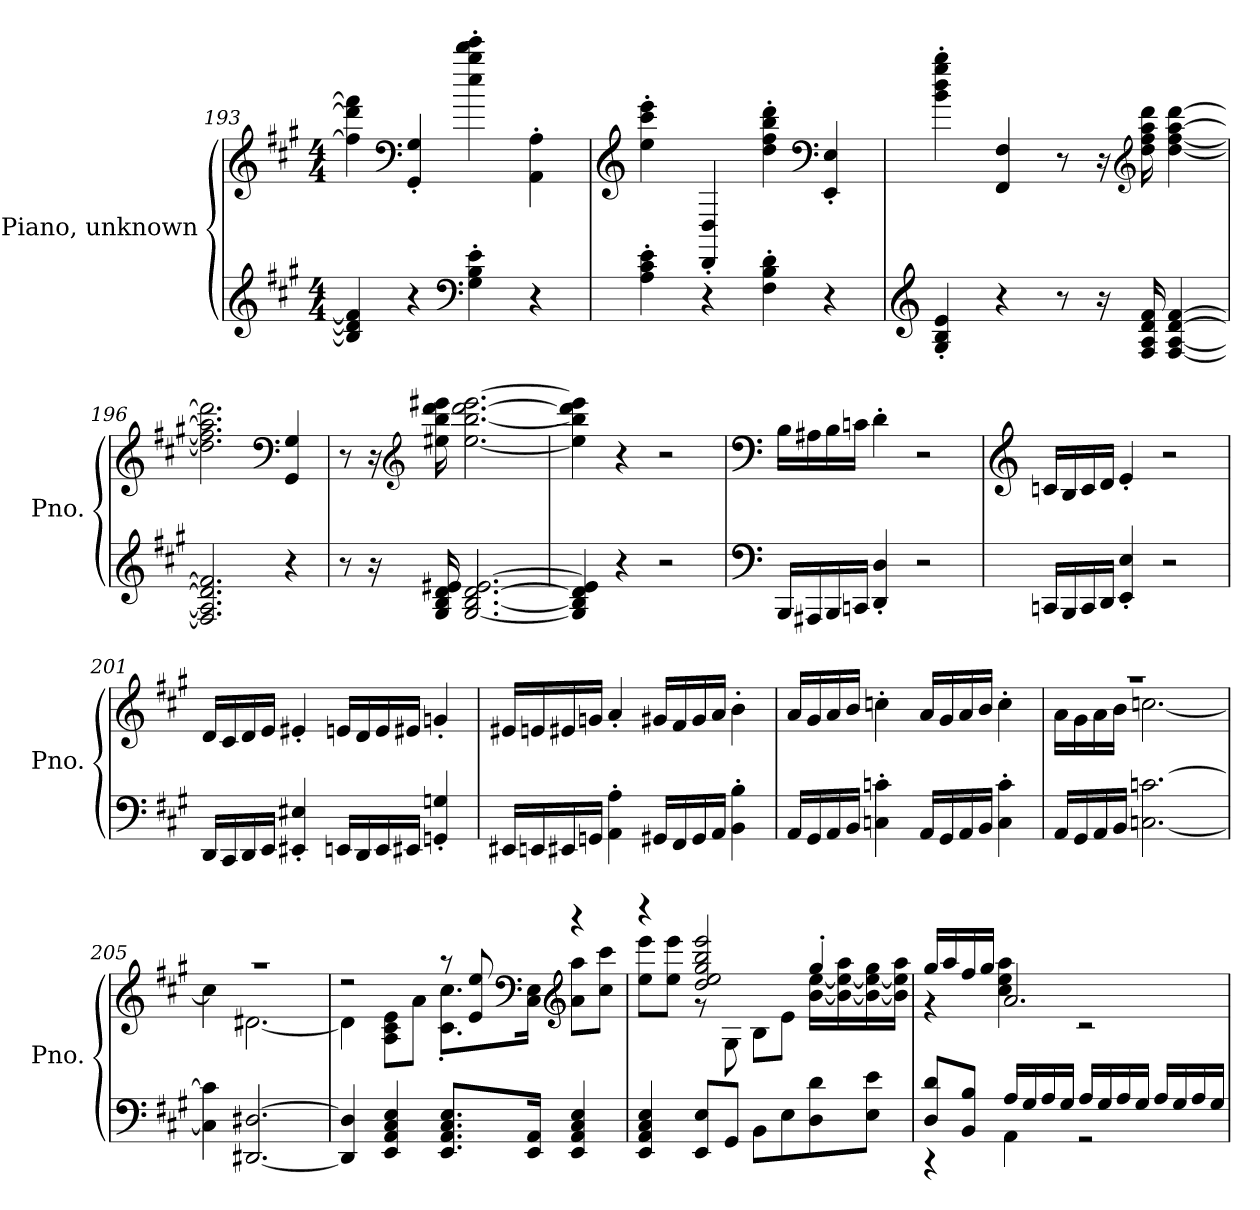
**kern	**kern
*part1	*part1
*staff2	*staff1
*I"Piano, unknown	*
*I'Pno.	*
!!LO:LB:g=z
*clefG2	*clefG2
*k[f#c#g#]	*k[f#c#g#]
*M4/4	*M4/4
=193	=193
4B/] 4d/] 4f#/]	4ff#\] 4ddd\] 4fff#\]
*	*clefF4
4r	4GG#/' 4G#/'
*clefF4	*
4G#\' 4B\' 4e\'	4ee\' 4bb\' 4ddd\' 4eee\'
4r	4AA\' 4A\'
=194	=194
*	*clefG2
4A\' 4c#\' 4e\'	4ee\' 4ccc#\' 4eee\'
4r	4DD/' 4D/'
4F#\' 4B\' 4d\'	4dd\' 4ff#\' 4bb\' 4ddd\'
*	*clefF4
4r	4EE/' 4E/'
=195	=195
*clefG2	*
4G#/' 4B/' 4e/'	4b\' 4dd\' 4gg#\' 4bb\'
4r	4FF#/ 4F#/
8r	8r
16r	16r
*	*clefG2
16F#/ 16A/ 16d/ 16f#/	16dd\ 16ff#\ 16aa\ 16ddd\
[4F#/ [4A/ [4d/ [4f#/	[4dd\ [4ff#\ [4aa\ [4ddd\
=196	=196
2.F#/] 2.A/] 2.d/] 2.f#/]	2.dd\] 2.ff#\] 2.aa\] 2.ddd\]
*	*clefF4
4r	4GG#/ 4G#/
=197	=197
8r	8r
16r	16r
*	*clefG2
16G#/ 16B/ 16d/ 16e#X/	16ee#X\ 16bb\ 16ddd\ 16eee#X\
[2.G#/ [2.B/ [2.d/ [2.e#/	[2.ee#\ [2.bb\ [2.ddd\ [2.eee#\
!!LO:LB:g=z
=198	=198
4G#/] 4B/] 4d/] 4e#/]	4ee#\] 4bb\] 4ddd\] 4eee#\]
4r	4r
2r	2r
=199	=199
*clefF4	*clefF4
16BBB/LL	16B\LL
16AAA#X/	16A#X\
16BBB/	16B\
16CCn/JJ	16cn\JJ
4DD/' 4D/'	4d'\
2r	2r
=200	=200
*	*clefG2
16CCn/LL	16cn/LL
16BBB/	16B/
16CC/	16c/
16DD/JJ	16d/JJ
4EE/' 4E/'	4e'/
2r	2r
=201	=201
16DD/LL	16d/LL
16CC#/	16c#/
16DD/	16d/
16EE/JJ	16e/JJ
4EE#X/' 4E#X/'	4e#X'/
16EEn/LL	16en/LL
16DD/	16d/
16EE/	16e/
16EE#X/JJ	16e#X/JJ
4GGn/' 4Gn/'	4gn'/
!!LO:LB:g=z
=202	=202
16EE#X/LL	16e#X/LL
16EEn/	16en/
16EE#X/	16e#X/
16GGn/JJ	16gn/JJ
4AA\' 4A\'	4a'/
16GG#X/LL	16g#X/LL
16FF#/	16f#/
16GG#/	16g#/
16AA/JJ	16a/JJ
4BB\' 4B\'	4b'\
=203	=203
16AA/LL	16a/LL
16GG#/	16g#/
16AA/	16a/
16BB/JJ	16b/JJ
4Cn\' 4cn\'	4ccn'\
16AA/LL	16a/LL
16GG#/	16g#/
16AA/	16a/
16BB/JJ	16b/JJ
4C\' 4c\'	4cc'\
=204	=204
*	*^
16AA/LL	1r	16a\LL
16GG#/	.	16g#\
16AA/	.	16a\
16BB/JJ	.	16b\JJ
[2.Cn\ [2.cn\	.	[2.ccn\
=205	=205	=205
4C\] 4c\]	1r	4cc\]
[2.DD#X/ [2.D#X/	.	[2.d#X\
!!LO:LB:g=z	!!
=206	=206	=206
4DD#/] 4D#/]	2r	4d#\]
4EE/ 4AA/ 4C#/ 4E/	.	8A\ 8c#\ 8e\L
.	.	8a\J
8.EE/ 8.AA/ 8.C#/ 8.E/L	8r	8.c#\' 8.cc#\'L
.	8e/ 8ee/	.
*	*clefF4	*
16EE/ 16AA/Jk	.	16C#\ 16E\Jk
*	*clefG2	*
4EE/ 4AA/ 4C#/ 4E/	4r	8a\ 8aa\L
.	.	8cc#\ 8ccc#\J
=207	=207	=207
4EE/ 4AA/ 4C#/ 4E/	4r	8ee\ 8eee\L
.	.	8ee\ 8eee\J
8EE/ 8E/L	2dd/ 2ee/ 2gg#/ 2bb/ 2eee/	8r
8GG#/J	.	8G#\
8BB\L	.	8B\L
8E\	.	8e\J
8D\ 8d\	4gg#'/	[16b\ [16ee\LL
.	.	16b\_ 16ee\_ 16aa\
8E\ 8e\J	.	16b\_ 16ee\_ 16gg#\
.	.	16b\] 16ee\] 16aa\JJ
=208	=208	=208
*^	*	*
8D/ 8d/L	4r	16gg#/LL	4r
.	.	16aa/	.
8BB/ 8B/J	.	16ff#/	.
.	.	16gg#/JJ	.
16A/LL	4AA\	2.a/	4cc#\ 4ee\ 4aa\
16G#/	.	.	.
16A/	.	.	.
16G#/JJ	.	.	.
16A/LL	2r	.	2r
16G#/	.	.	.
16A/	.	.	.
16G#/JJ	.	.	.
16A/LL	.	.	.
16G#/	.	.	.
16A/	.	.	.
16G#/JJ	.	.	.
*v	*v	*	*
*	*v	*v
=	=
*-	*-
